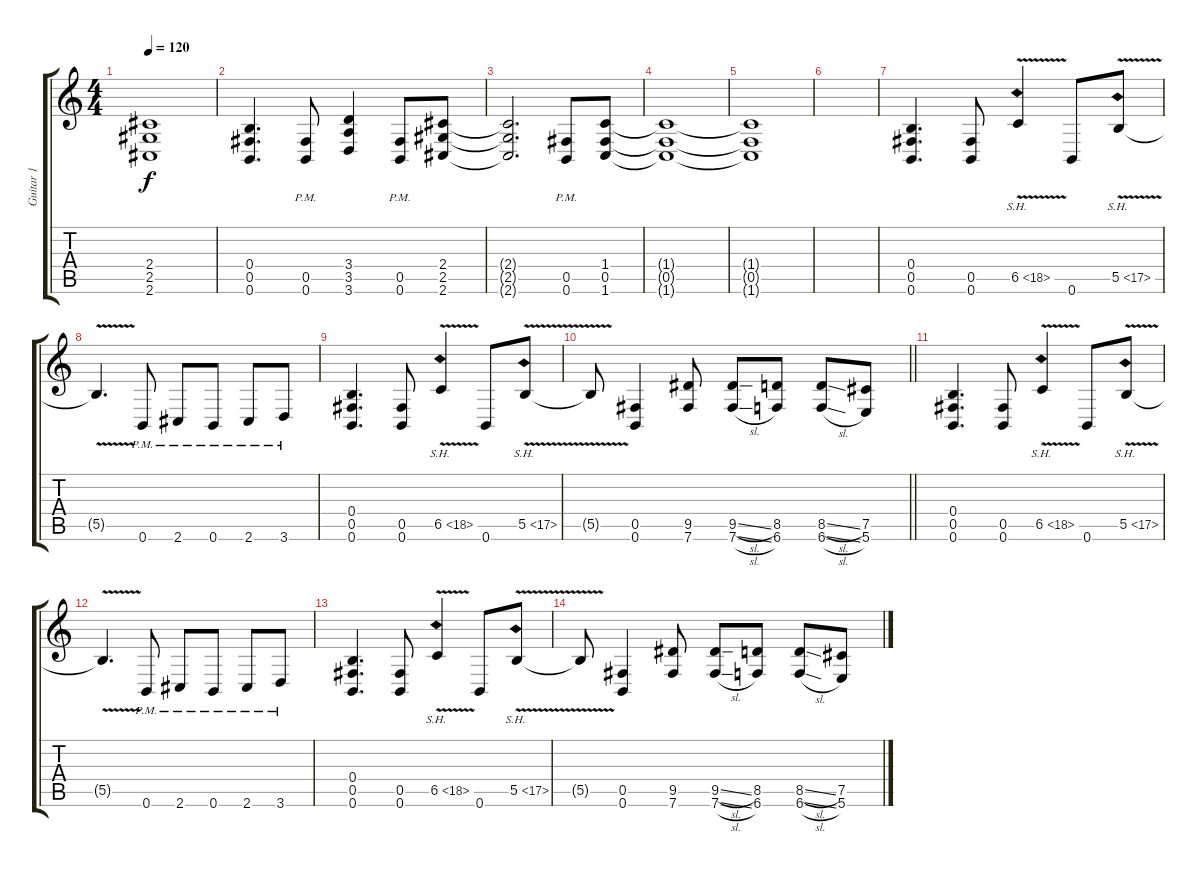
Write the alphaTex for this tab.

\track ("Guitar 1" "Guitar 1") {instrument distortionguitar}
\staff {score tabs}
\tuning (Db4 Ab3 E3 B2 Gb2 B1) {hide}
\ts (4 4)
\tempo 120
\clef g2
\ks c
(2.4{t} 2.5{t} 2.6{t}).1{dy f} |
(0.4 0.5 0.6).4{d} (0.5{pm} 0.6{pm}).8 (3.4 3.5 3.6).4 (0.5{pm} 0.6{pm}).8 (2.4 2.5 2.6).8 |
(2.4{t} 2.5{t} 2.6{t}).2{d} (0.5{pm} 0.6{pm}).8 (1.4 0.5 1.6).8 |
(1.4{t} 0.5{t} 1.6{t}).1 |
(1.4{t} 0.5{t} 1.6{t}).1 |
|
(0.4 0.5 0.6).4{d} (0.5 0.6).8 6.5{sh 12 v}.4 0.6.8 5.5{sh 12 v}.8 |
5.5{t}.4{d} 0.6{pm}.8 2.6{pm}.8 0.6{pm}.8 2.6{pm}.8 3.6{pm}.8 |
(0.4 0.5 0.6).4{d} (0.5 0.6).8 6.5{sh 12 v}.4 0.6.8 5.5{sh 12 v}.8 |
\barLineRight lightlight
5.5{t}.8 (0.5 0.6).4 (9.5 7.6).8 (9.5{sl} 7.6{sl}).8 (8.5 6.6).8 (8.5{sl} 6.6{sl}).8 (7.5 5.6).8 |
(0.4 0.5 0.6).4{d} (0.5 0.6).8 6.5{sh 12 v}.4 0.6.8 5.5{sh 12 v}.8 |
5.5{t}.4{d} 0.6{pm}.8 2.6{pm}.8 0.6{pm}.8 2.6{pm}.8 3.6{pm}.8 |
(0.4 0.5 0.6).4{d} (0.5 0.6).8 6.5{sh 12 v}.4 0.6.8 5.5{sh 12 v}.8 |
5.5{t}.8 (0.5 0.6).4 (9.5 7.6).8 (9.5{sl} 7.6{sl}).8 (8.5 6.6).8 (8.5{sl} 6.6{sl}).8 (7.5 5.6).8
